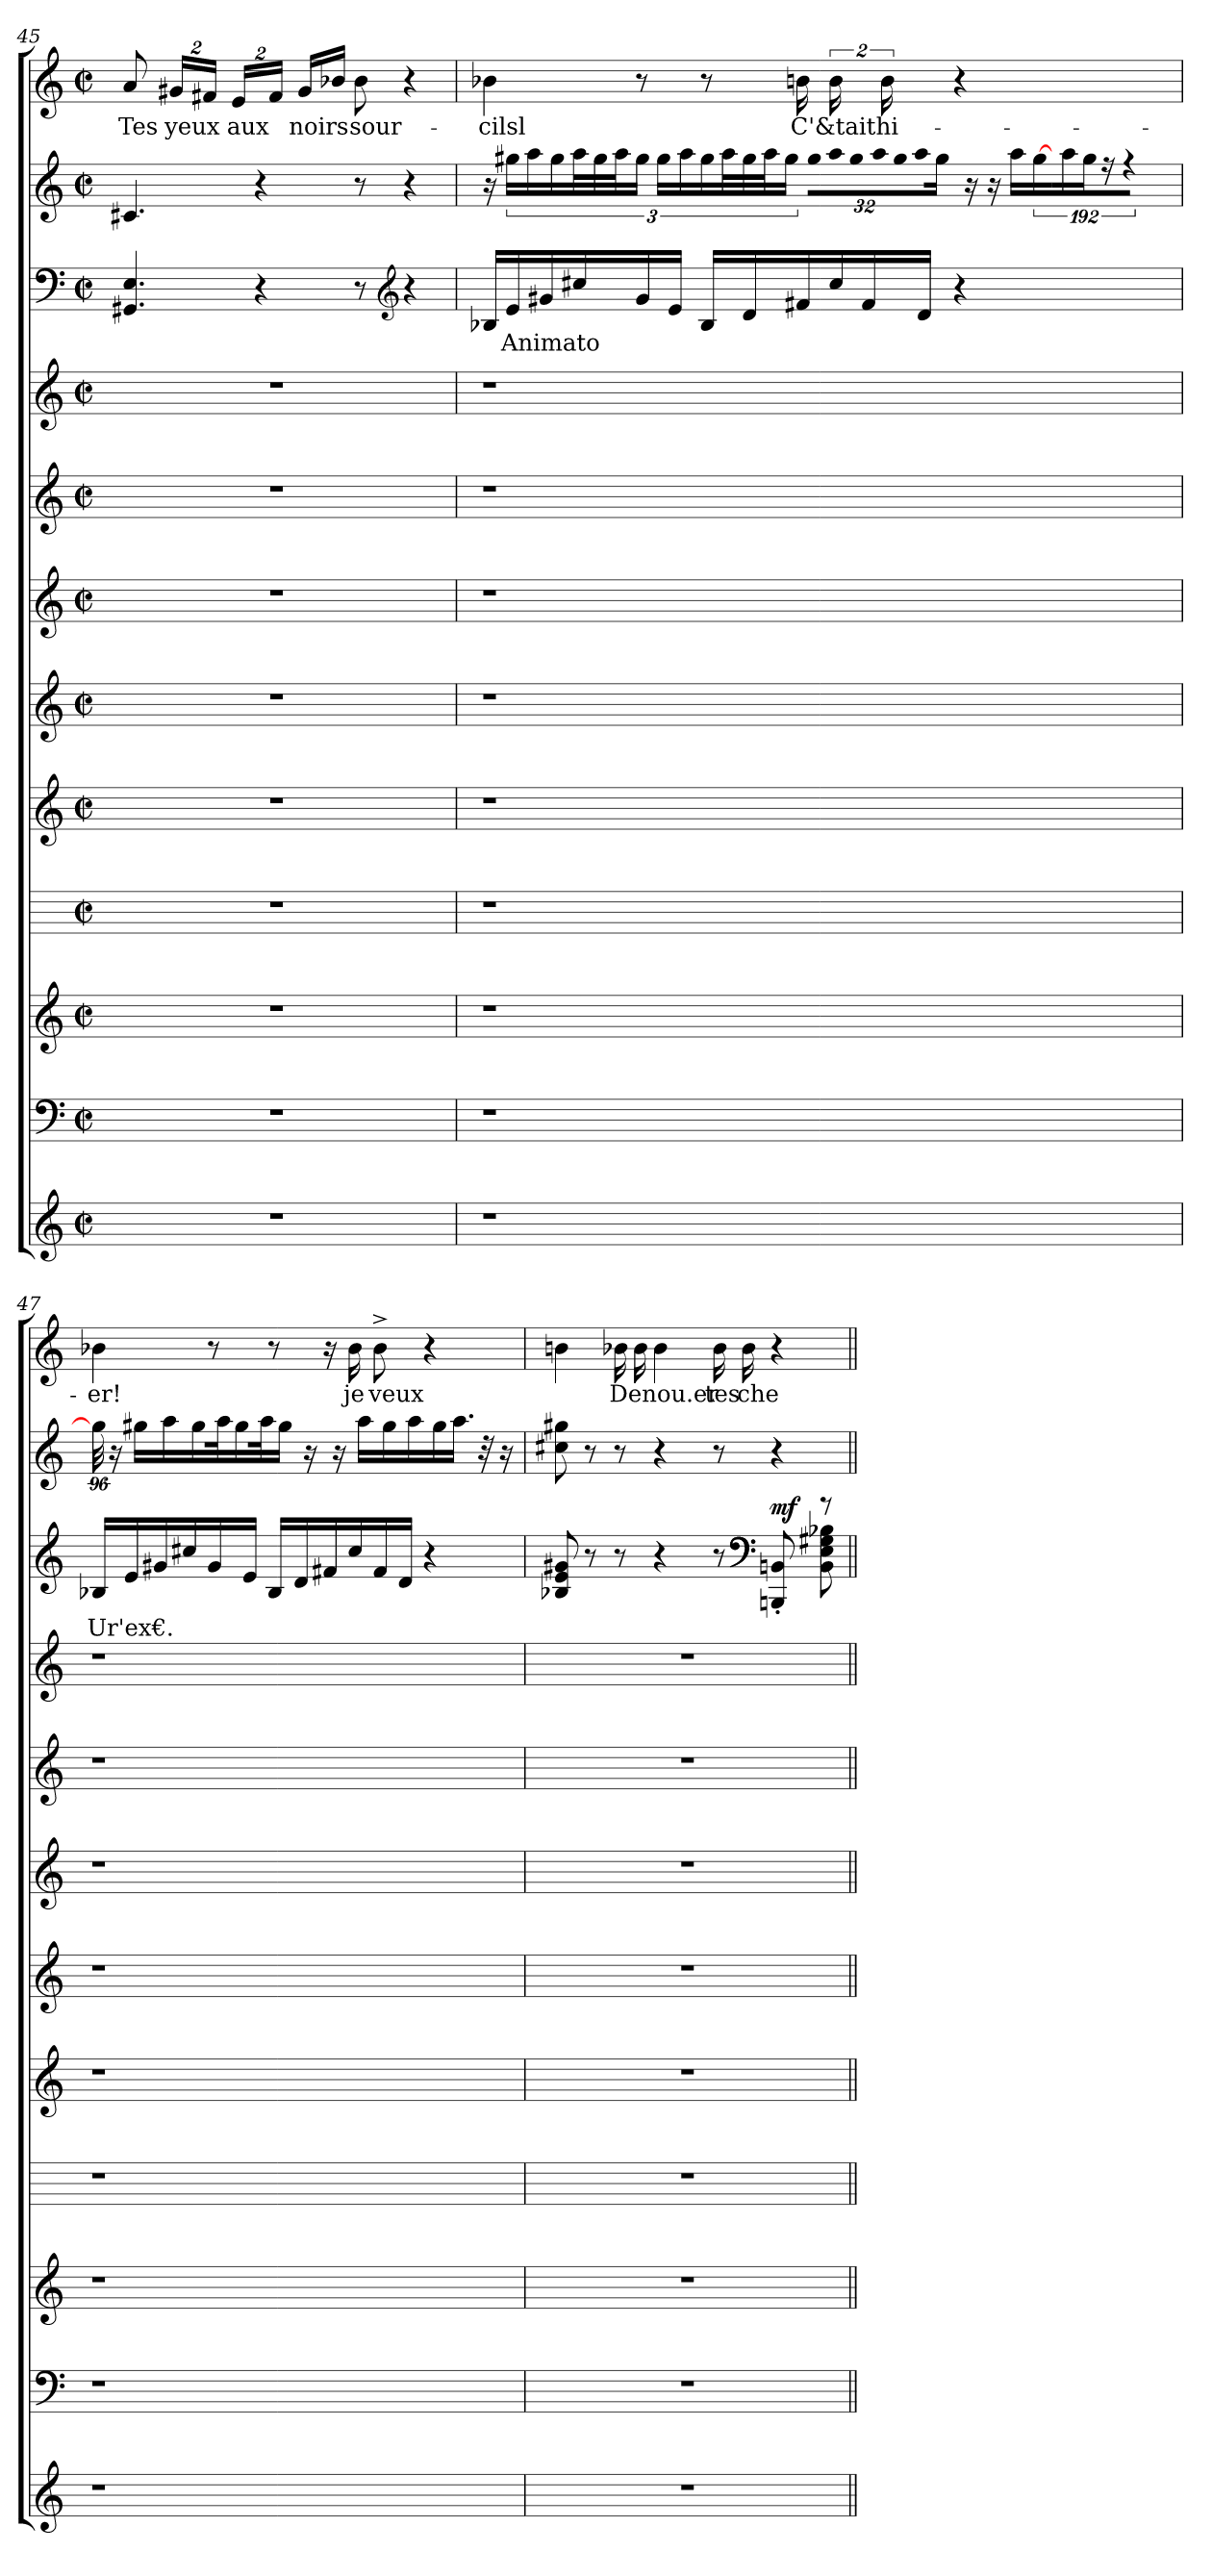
**kern	**kern	**kern	**kern	**kern	**kern	**kern	**kern	**kern	**kern	**text	**dynam	**kern	**kern	**text
*part12	*part11	*part10	*part9	*part8	*part7	*part6	*part5	*part4	*part3	*part3	*part3	*part2	*part1	*part1
*staff12	*staff11	*staff10	*staff9	*staff8	*staff7	*staff6	*staff5	*staff4	*staff3	*staff3	*staff3	*staff2	*staff1	*staff1
!!LO:LB:g=z
*clefG2	*clefF4	*clefG2	*	*clefG2	*clefG2	*clefG2	*clefG2	*clefG2	*clefF4	*	*	*clefG2	*clefG2	*
*k[]	*k[]	*k[]	*k[]	*k[]	*k[]	*k[]	*k[]	*k[]	*k[]	*	*	*k[]	*k[]	*
*C:	*C:	*C:	*C:	*C:	*C:	*C:	*C:	*C:	*C:	*	*	*C:	*C:	*
*M2/2	*M2/2	*M2/2	*M2/2	*M2/2	*M2/2	*M2/2	*M2/2	*M2/2	*M2/2	*	*	*M2/2	*M2/2	*
*met(c|)	*met(c|)	*met(c|)	*met(c|)	*met(c|)	*met(c|)	*met(c|)	*met(c|)	*met(c|)	*met(c|)	*	*	*met(c|)	*met(c|)	*
=45	=45	=45	=45	=45	=45	=45	=45	=45	=45	=45	=45	=45	=45	=45
1r	1r	1r	1r	1r	1r	1r	1r	1r	4.GG#/ 4.E/	.	.	4.c#/	8a/	Tes
.	.	.	.	.	.	.	.	.	.	.	.	.	32%3g#/LL	yeux
.	.	.	.	.	.	.	.	.	.	.	.	.	32%3f#/JJ	.
.	.	.	.	.	.	.	.	.	.	.	.	.	32%3e/LL	aux
.	.	.	.	.	.	.	.	.	4r	.	.	4r	.	.
.	.	.	.	.	.	.	.	.	.	.	.	.	32%3f#/JJ	.
.	.	.	.	.	.	.	.	.	.	.	.	.	16g#/LL	noirs
.	.	.	.	.	.	.	.	.	.	.	.	.	16b-X/JJ	.
.	.	.	.	.	.	.	.	.	8r	.	.	8r	8b-\	sour-
*	*	*	*	*	*	*	*	*	*clefG2	*	*	*	*	*
.	.	.	.	.	.	.	.	.	4r	.	.	4r	4r	.
=46	=46	=46	=46	=46	=46	=46	=46	=46	=46	=46	=46	=46	=46	=46
1r	1r	1r	1r	1r	1r	1r	1r	1r	16B-X/LL	.	.	16r	4b-X\	cilsl
.	.	.	.	.	.	.	.	.	16e/	Animato	.	24gg#\LL	.	.
.	.	.	.	.	.	.	.	.	.	.	.	24aa\	.	.
.	.	.	.	.	.	.	.	.	16g#/	.	.	.	.	.
.	.	.	.	.	.	.	.	.	.	.	.	24gg#\	.	.
.	.	.	.	.	.	.	.	.	16cc#/	.	.	48aa\L	.	.
.	.	.	.	.	.	.	.	.	.	.	.	48gg#\	.	.
.	.	.	.	.	.	.	.	.	.	.	.	48aa\J	.	.
.	.	.	.	.	.	.	.	.	16g#/	.	.	24gg#\JJ	8r	.
.	.	.	.	.	.	.	.	.	.	.	.	24gg#\LL	.	.
.	.	.	.	.	.	.	.	.	16e/JJ	.	.	.	.	.
.	.	.	.	.	.	.	.	.	.	.	.	24aa\	.	.
.	.	.	.	.	.	.	.	.	16B-/LL	.	.	24gg#\	8r	.
.	.	.	.	.	.	.	.	.	.	.	.	48aa\L	.	.
.	.	.	.	.	.	.	.	.	16d/	.	.	48gg#\	.	.
.	.	.	.	.	.	.	.	.	.	.	.	48aa\J	.	.
.	.	.	.	.	.	.	.	.	.	.	.	24gg#\JJ	.	.
.	.	.	.	.	.	.	.	.	16f#/	.	.	.	16bn\	C'&tait
!	!	!	!	!	!	!	!	!	!	!	!	!LO:N:vis=16	!	!
.	.	.	.	.	.	.	.	.	.	.	.	512%21gg#\LL	.	.
!	!	!	!	!	!	!	!	!	!	!	!	!LO:N:vis=16	!	!
.	.	.	.	.	.	.	.	.	.	.	.	512%21aa\	.	.
.	.	.	.	.	.	.	.	.	16cc#/	.	.	.	32%3b\	.
!	!	!	!	!	!	!	!	!	!	!	!	!LO:N:vis=16	!	!
.	.	.	.	.	.	.	.	.	.	.	.	512%21gg#\	.	.
.	.	.	.	.	.	.	.	.	16f#/	.	.	.	.	.
!	!	!	!	!	!	!	!	!	!	!	!	!LO:N:vis=32	!	!
.	.	.	.	.	.	.	.	.	.	.	.	1024%21aa\L	.	.
.	.	.	.	.	.	.	.	.	.	.	.	.	32%3b\	hi-
!	!	!	!	!	!	!	!	!	!	!	!	!LO:N:vis=32	!	!
.	.	.	.	.	.	.	.	.	.	.	.	1024%21gg#\	.	.
!	!	!	!	!	!	!	!	!	!	!	!	!LO:N:vis=32	!	!
.	.	.	.	.	.	.	.	.	.	.	.	1024%21aa\J	.	.
.	.	.	.	.	.	.	.	.	16d/JJ	.	.	.	.	.
.	.	.	.	.	.	.	.	.	.	.	.	16gg#\JJ	.	.
.	.	.	.	.	.	.	.	.	4r	.	.	.	4r	.
.	.	.	.	.	.	.	.	.	.	.	.	16r	.	.
.	.	.	.	.	.	.	.	.	.	.	.	16r	.	.
.	.	.	.	.	.	.	.	.	.	.	.	16aa\LL	.	.
.	.	.	.	.	.	.	.	.	.	.	.	[3072%137gg#\	.	.
3072%1399ryy	3072%1399ryy	3072%1399ryy	3072%1399ryy	3072%1399ryy	3072%1399ryy	3072%1399ryy	3072%1399ryy	3072%1399ryy	3072%1399ryy	.	.	3072%55ryy	3072%1399ryy	.
.	.	.	.	.	.	.	.	.	.	.	.	16aa\	.	.
.	.	.	.	.	.	.	.	.	.	.	.	16gg#\JJ	.	.
.	.	.	.	.	.	.	.	.	.	.	.	16r	.	.
.	.	.	.	.	.	.	.	.	.	.	.	4r	.	.
=47	=47	=47	=47	=47	=47	=47	=47	=47	=47	=47	=47	=47	=47	=47
1r	1r	1r	1r	1r	1r	1r	1r	1r	16B-X/LL	Ur'ex€.	.	3072%55gg#\]	4b-X\	er!
.	.	.	.	.	.	.	.	.	.	.	.	16r	.	.
.	.	.	.	.	.	.	.	.	16e/	.	.	.	.	.
.	.	.	.	.	.	.	.	.	.	.	.	16gg#\LL	.	.
.	.	.	.	.	.	.	.	.	16g#/	.	.	.	.	.
.	.	.	.	.	.	.	.	.	.	.	.	16aa\	.	.
.	.	.	.	.	.	.	.	.	16cc#/	.	.	.	.	.
.	.	.	.	.	.	.	.	.	.	.	.	16gg#\	.	.
.	.	.	.	.	.	.	.	.	16g#/	.	.	.	8r	.
.	.	.	.	.	.	.	.	.	.	.	.	32aa\k	.	.
.	.	.	.	.	.	.	.	.	.	.	.	16gg#\	.	.
.	.	.	.	.	.	.	.	.	16e/JJ	.	.	.	.	.
.	.	.	.	.	.	.	.	.	.	.	.	32aa\k	.	.
.	.	.	.	.	.	.	.	.	16B-/LL	.	.	.	8r	.
.	.	.	.	.	.	.	.	.	.	.	.	16gg#\JJ	.	.
.	.	.	.	.	.	.	.	.	16d/	.	.	.	.	.
.	.	.	.	.	.	.	.	.	.	.	.	16r	.	.
.	.	.	.	.	.	.	.	.	16f#/	.	.	.	16r	.
.	.	.	.	.	.	.	.	.	.	.	.	16r	.	.
.	.	.	.	.	.	.	.	.	16cc#/	.	.	.	16b-\	je
.	.	.	.	.	.	.	.	.	.	.	.	16aa\LL	.	.
.	.	.	.	.	.	.	.	.	16f#/	.	.	.	8b-^\	veux
.	.	.	.	.	.	.	.	.	.	.	.	16gg#\	.	.
.	.	.	.	.	.	.	.	.	16d/JJ	.	.	.	.	.
.	.	.	.	.	.	.	.	.	.	.	.	16aa\	.	.
.	.	.	.	.	.	.	.	.	4r	.	.	.	4r	.
.	.	.	.	.	.	.	.	.	.	.	.	16gg#\	.	.
.	.	.	.	.	.	.	.	.	.	.	.	16.aa\JJ	.	.
.	.	.	.	.	.	.	.	.	.	.	.	32r	.	.
.	.	.	.	.	.	.	.	.	.	.	.	16r	.	.
3072%55ryy	3072%55ryy	3072%55ryy	3072%55ryy	3072%55ryy	3072%55ryy	3072%55ryy	3072%55ryy	3072%55ryy	3072%55ryy	.	.	.	3072%55ryy	.
!!LO:LB:g=z
=48	=48	=48	=48	=48	=48	=48	=48	=48	=48	=48	=48	=48	=48	=48
*	*	*	*	*	*	*	*	*	*^	*	*	*	*	*
1r	1r	1r	1r	1r	1r	1r	1r	1r	8B-X/ 8e/ 8g#/	2ryy	.	.	8cc#\ 8gg#\	4bn\	.
.	.	.	.	.	.	.	.	.	8r	.	.	.	8r	.	.
.	.	.	.	.	.	.	.	.	8r	.	.	.	8r	16b-X\	Denou.er
.	.	.	.	.	.	.	.	.	.	.	.	.	.	16b-\	.
.	.	.	.	.	.	.	.	.	4r	.	.	.	4r	4b-\	.
.	.	.	.	.	.	.	.	.	.	4ryy	.	.	.	.	.
.	.	.	.	.	.	.	.	.	8r	.	.	.	8r	16b-\	tes
.	.	.	.	.	.	.	.	.	.	.	.	.	.	16b-\	che-
*	*	*	*	*	*	*	*	*	*clefF4	*	*	*	*	*	*
.	.	.	.	.	.	.	.	.	8BBBn'/ 8BBn'/	8ryy	.	mf	4r	4r	.
.	.	.	.	.	.	.	.	.	8r	8BB\ 8E\ 8G#\ 8B-X\	.	.	.	.	.
*	*	*	*	*	*	*	*	*	*v	*v	*	*	*	*	*
=||	=||	=||	=||	=||	=||	=||	=||	=||	=||	=||	=||	=||	=||	=||
*-	*-	*-	*-	*-	*-	*-	*-	*-	*-	*-	*-	*-	*-	*-
